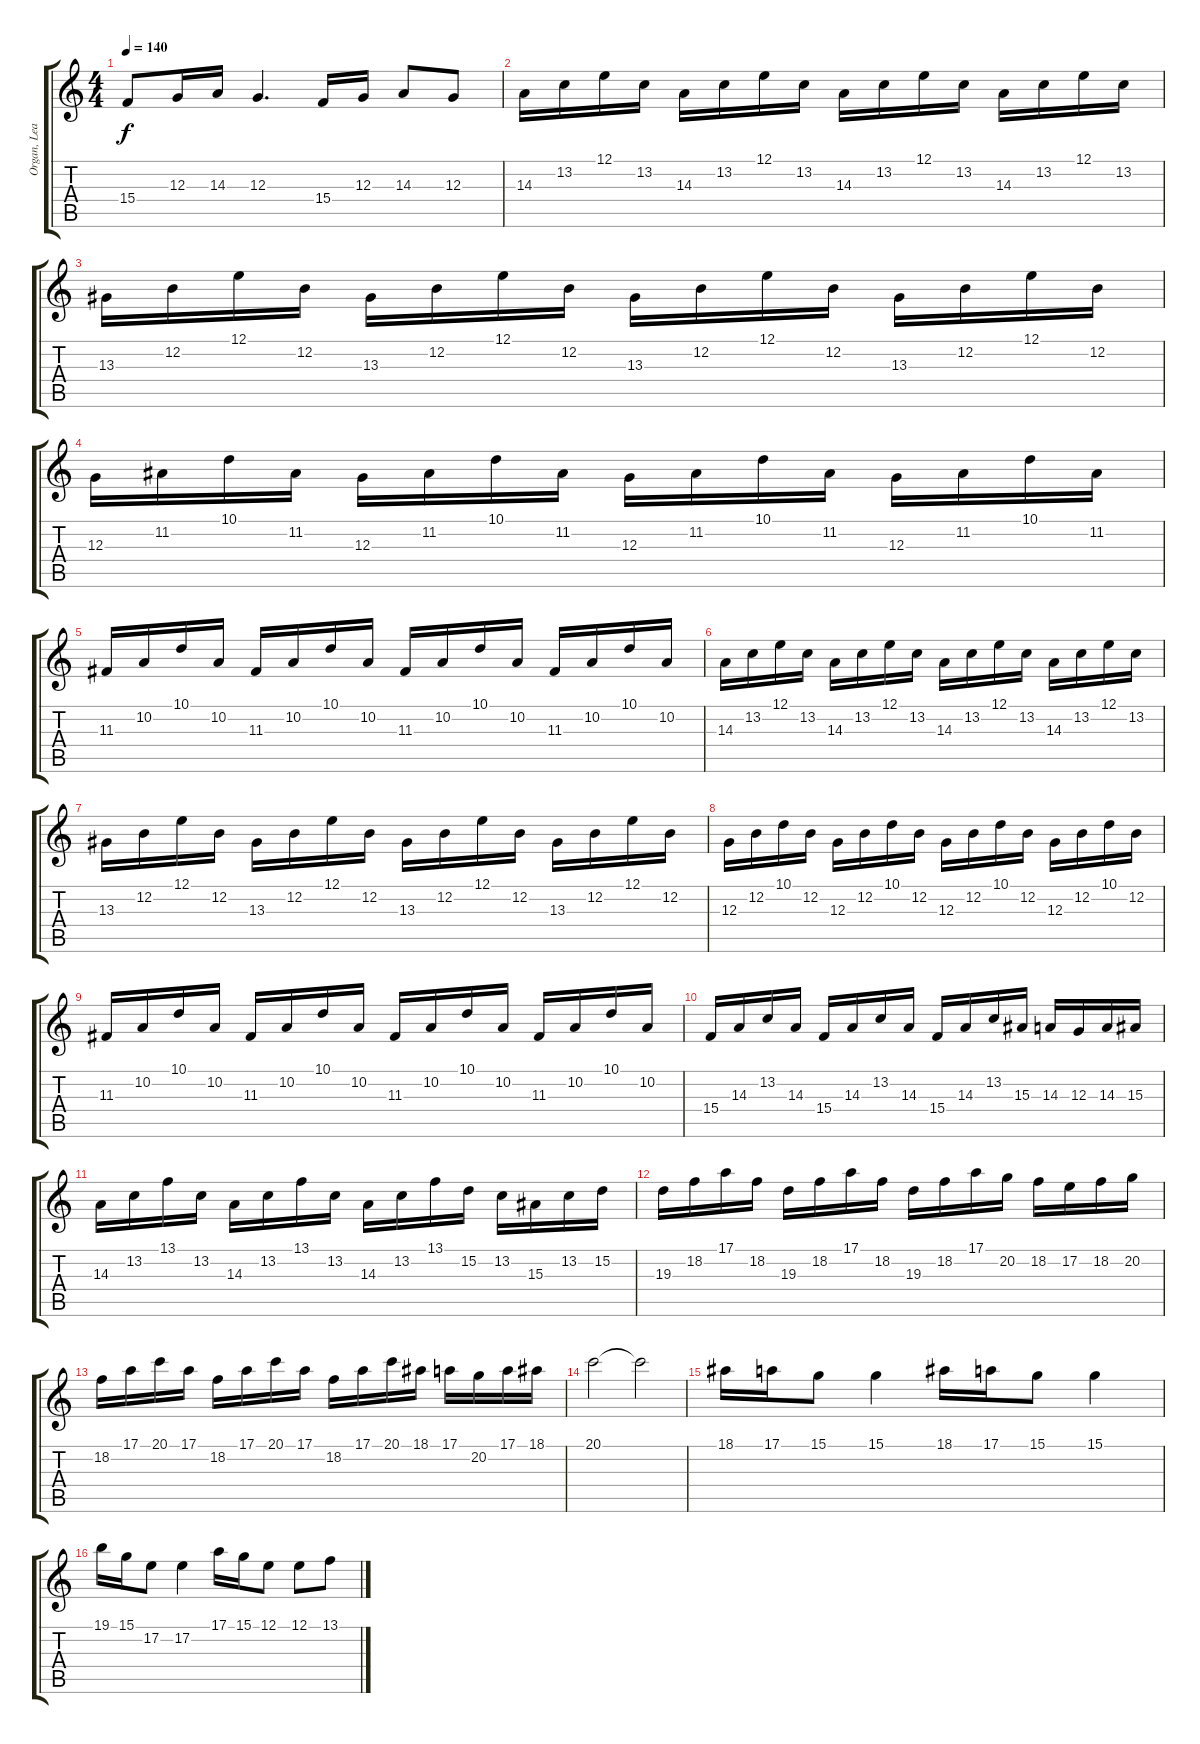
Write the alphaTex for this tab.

\track ("Organ, Lead Guitar - Lord, Blackmore" "Organ, Lea") {instrument rockorgan}
\staff {score tabs}
\tuning (E4 B3 G3 D3 A2 E2) {hide}
\ts (4 4)
\tempo 140
\clef g2
\ks c
15.4.8{dy f} 12.3.16 14.3.16 12.3.4{d} 15.4.16 12.3.16 14.3.8 12.3.8 |
14.3.16 13.2.16 12.1.16 13.2.16 14.3.16 13.2.16 12.1.16 13.2.16 14.3.16 13.2.16 12.1.16 13.2.16 14.3.16 13.2.16 12.1.16 13.2.16 |
13.3.16 12.2.16 12.1.16 12.2.16 13.3.16 12.2.16 12.1.16 12.2.16 13.3.16 12.2.16 12.1.16 12.2.16 13.3.16 12.2.16 12.1.16 12.2.16 |
12.3.16 11.2.16 10.1.16 11.2.16 12.3.16 11.2.16 10.1.16 11.2.16 12.3.16 11.2.16 10.1.16 11.2.16 12.3.16 11.2.16 10.1.16 11.2.16 |
11.3.16 10.2.16 10.1.16 10.2.16 11.3.16 10.2.16 10.1.16 10.2.16 11.3.16 10.2.16 10.1.16 10.2.16 11.3.16 10.2.16 10.1.16 10.2.16 |
14.3.16 13.2.16 12.1.16 13.2.16 14.3.16 13.2.16 12.1.16 13.2.16 14.3.16 13.2.16 12.1.16 13.2.16 14.3.16 13.2.16 12.1.16 13.2.16 |
13.3.16 12.2.16 12.1.16 12.2.16 13.3.16 12.2.16 12.1.16 12.2.16 13.3.16 12.2.16 12.1.16 12.2.16 13.3.16 12.2.16 12.1.16 12.2.16 |
12.3.16 12.2.16 10.1.16 12.2.16 12.3.16 12.2.16 10.1.16 12.2.16 12.3.16 12.2.16 10.1.16 12.2.16 12.3.16 12.2.16 10.1.16 12.2.16 |
11.3.16 10.2.16 10.1.16 10.2.16 11.3.16 10.2.16 10.1.16 10.2.16 11.3.16 10.2.16 10.1.16 10.2.16 11.3.16 10.2.16 10.1.16 10.2.16 |
15.4.16 14.3.16 13.2.16 14.3.16 15.4.16 14.3.16 13.2.16 14.3.16 15.4.16 14.3.16 13.2.16 15.3.16 14.3.16 12.3.16 14.3.16 15.3.16 |
14.3.16 13.2.16 13.1.16 13.2.16 14.3.16 13.2.16 13.1.16 13.2.16 14.3.16 13.2.16 13.1.16 15.2.16 13.2.16 15.3.16 13.2.16 15.2.16 |
19.3.16 18.2.16 17.1.16 18.2.16 19.3.16 18.2.16 17.1.16 18.2.16 19.3.16 18.2.16 17.1.16 20.2.16 18.2.16 17.2.16 18.2.16 20.2.16 |
18.2.16 17.1.16 20.1.16 17.1.16 18.2.16 17.1.16 20.1.16 17.1.16 18.2.16 17.1.16 20.1.16 18.1.16 17.1.16 20.2.16 17.1.16 18.1.16 |
20.1.2 20.1{t}.2 |
18.1.16 17.1.16 15.1.8 15.1.4 18.1.16 17.1.16 15.1.8 15.1.4 |
19.1.16 15.1.16 17.2.8 17.2.4 17.1.16 15.1.16 12.1.8 12.1.8 13.1.8
